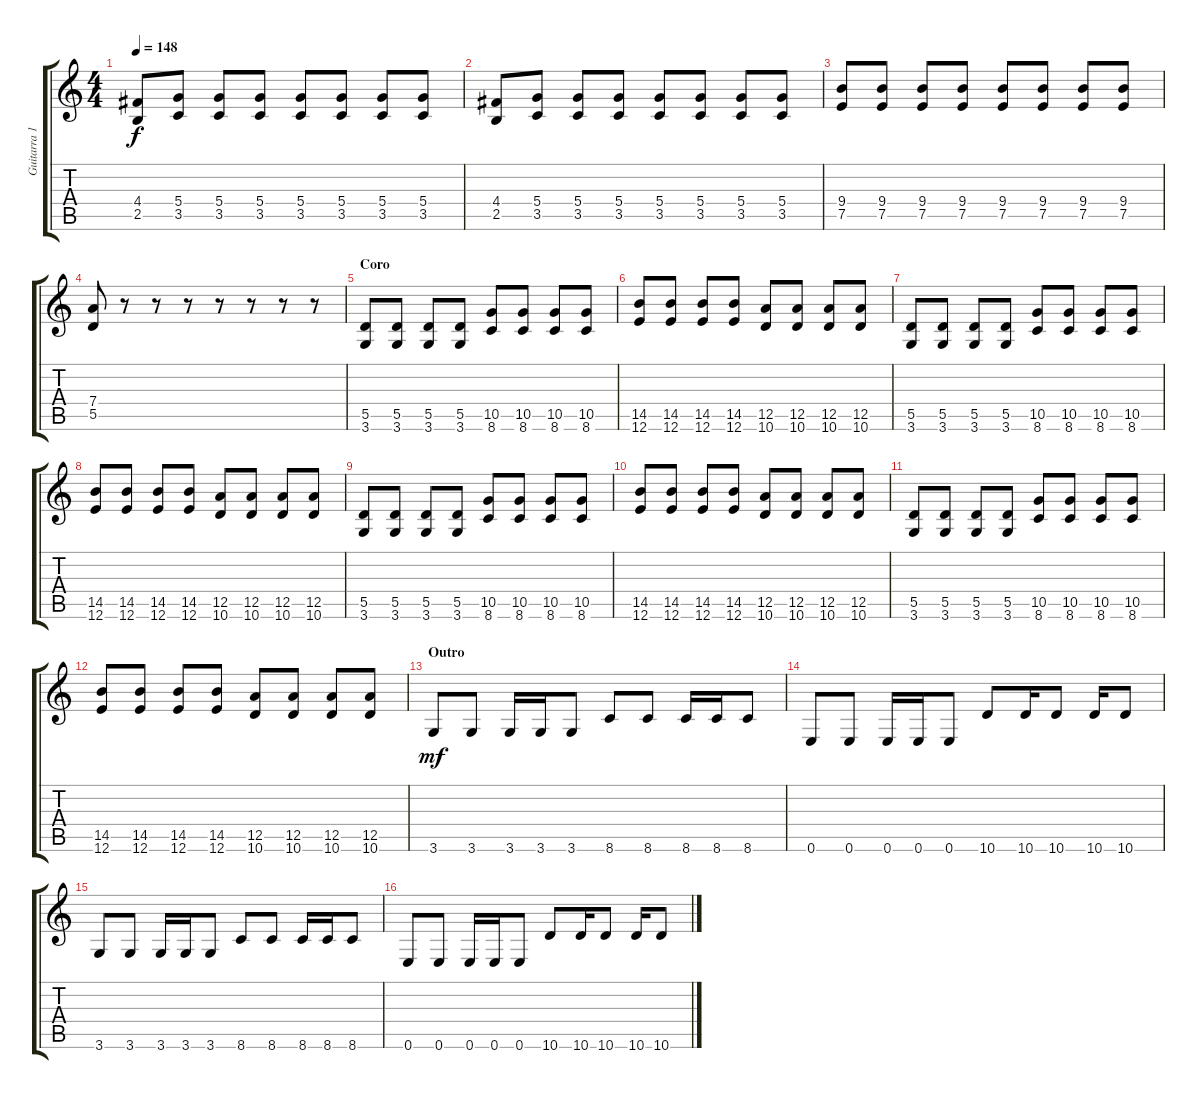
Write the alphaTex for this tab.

\track ("Guitarra 1" "Guitarra 1") {instrument overdrivenguitar}
\staff {score tabs}
\tuning (E4 B3 G3 D3 A2 E2) {hide}
\ts (4 4)
\tempo 148
\clef g2
\ks c
(4.4 2.5).8{dy f} (5.4 3.5).8 (5.4 3.5).8 (5.4 3.5).8 (5.4 3.5).8 (5.4 3.5).8 (5.4 3.5).8 (5.4 3.5).8 |
(4.4 2.5).8 (5.4 3.5).8 (5.4 3.5).8 (5.4 3.5).8 (5.4 3.5).8 (5.4 3.5).8 (5.4 3.5).8 (5.4 3.5).8 |
(9.4 7.5).8 (9.4 7.5).8 (9.4 7.5).8 (9.4 7.5).8 (9.4 7.5).8 (9.4 7.5).8 (9.4 7.5).8 (9.4 7.5).8 |
(7.4 5.5).8 r.8 r.8 r.8 r.8 r.8 r.8 r.8 |
\section ("" "Coro")
(5.5 3.6).8 (5.5 3.6).8 (5.5 3.6).8 (5.5 3.6).8 (10.5 8.6).8 (10.5 8.6).8 (10.5 8.6).8 (10.5 8.6).8 |
(14.5 12.6).8 (14.5 12.6).8 (14.5 12.6).8 (14.5 12.6).8 (12.5 10.6).8 (12.5 10.6).8 (12.5 10.6).8 (12.5 10.6).8 |
(5.5 3.6).8 (5.5 3.6).8 (5.5 3.6).8 (5.5 3.6).8 (10.5 8.6).8 (10.5 8.6).8 (10.5 8.6).8 (10.5 8.6).8 |
(14.5 12.6).8 (14.5 12.6).8 (14.5 12.6).8 (14.5 12.6).8 (12.5 10.6).8 (12.5 10.6).8 (12.5 10.6).8 (12.5 10.6).8 |
(5.5 3.6).8 (5.5 3.6).8 (5.5 3.6).8 (5.5 3.6).8 (10.5 8.6).8 (10.5 8.6).8 (10.5 8.6).8 (10.5 8.6).8 |
(14.5 12.6).8 (14.5 12.6).8 (14.5 12.6).8 (14.5 12.6).8 (12.5 10.6).8 (12.5 10.6).8 (12.5 10.6).8 (12.5 10.6).8 |
(5.5 3.6).8 (5.5 3.6).8 (5.5 3.6).8 (5.5 3.6).8 (10.5 8.6).8 (10.5 8.6).8 (10.5 8.6).8 (10.5 8.6).8 |
(14.5 12.6).8 (14.5 12.6).8 (14.5 12.6).8 (14.5 12.6).8 (12.5 10.6).8 (12.5 10.6).8 (12.5 10.6).8 (12.5 10.6).8 |
\section ("" "Outro")
3.6.8{dy mf} 3.6.8 3.6.16 3.6.16 3.6.8 8.6.8 8.6.8 8.6.16 8.6.16 8.6.8 |
0.6.8 0.6.8 0.6.16 0.6.16 0.6.8 10.6.8 10.6.16 10.6.8 10.6.16 10.6.8 |
3.6.8 3.6.8 3.6.16 3.6.16 3.6.8 8.6.8 8.6.8 8.6.16 8.6.16 8.6.8 |
0.6.8 0.6.8 0.6.16 0.6.16 0.6.8 10.6.8 10.6.16 10.6.8 10.6.16 10.6.8
